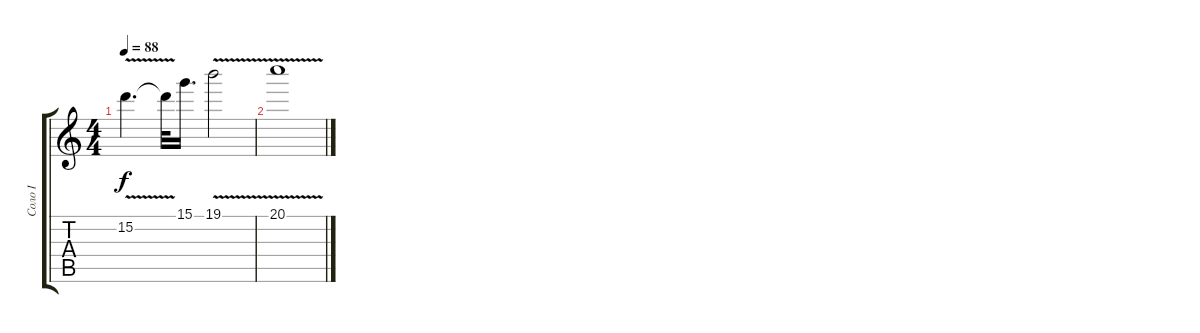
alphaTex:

\track ("Соло I" "Соло I") {instrument distortionguitar}
\staff {score tabs}
\tuning (E4 B3 G3 D3 A2 E2) {hide}
\ts (4 4)
\tempo 88
\clef g2
\ks c
15.2{v}.4{d dy f} 15.2{t}.32 15.1.16{d} 19.1{v}.2 |
20.1{v}.1
